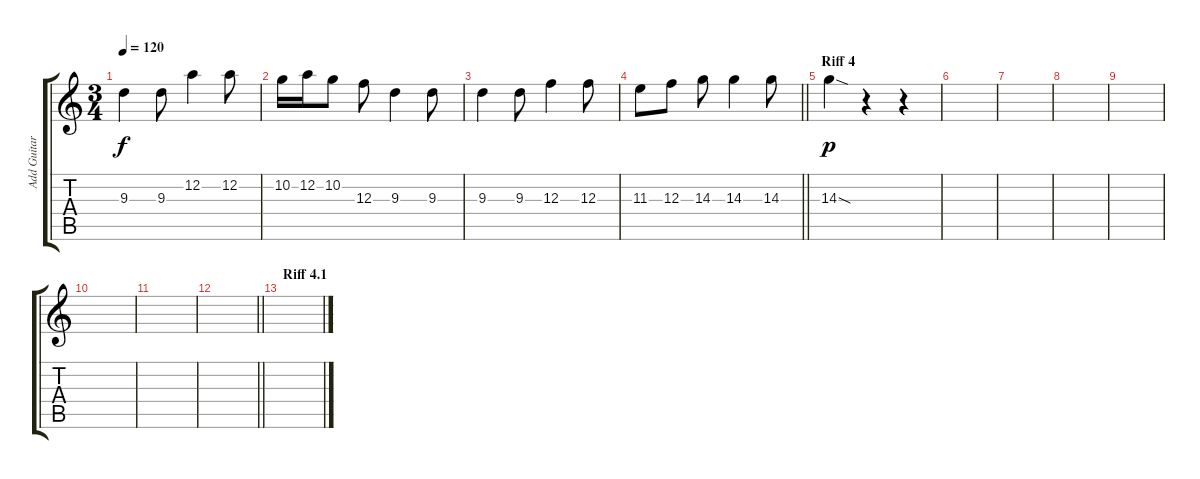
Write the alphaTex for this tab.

\track ("Add Guitar 2" "Add Guitar") {instrument distortionguitar}
\staff {score tabs}
\tuning (D4 A3 F3 C3 G2 D2) {hide}
\ts (3 4)
\tempo 120
\clef g2
\ks c
9.3.4{dy f} 9.3.8 12.2.4 12.2.8 |
10.2.16 12.2.16 10.2.8 12.3.8 9.3.4 9.3.8 |
9.3.4 9.3.8 12.3.4 12.3.8 |
\barLineRight lightlight
11.3.8 12.3.8 14.3.8 14.3.4 14.3.8 |
\section ("" "Riff 4")
14.3{sod}.4{dy p} r.4 r.4 |
|
|
|
|
|
|
\barLineRight lightlight
|
\section ("" "Riff 4.1")
